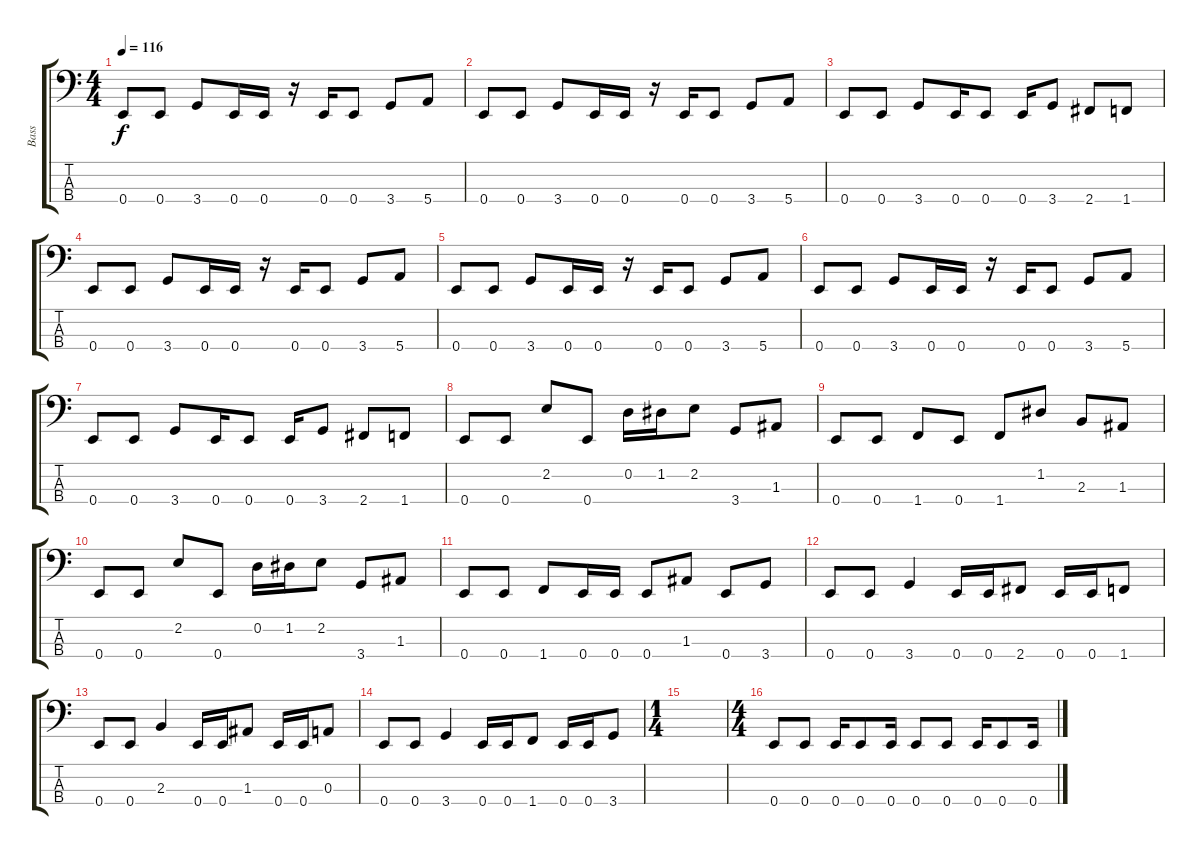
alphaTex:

\track ("Bass" "Bass") {instrument electricbasspick}
\staff {score tabs}
\tuning (G2 D2 A1 E1) {hide}
\ts (4 4)
\tempo 116
\clef f4
\ks c
0.4.8{dy f} 0.4.8 3.4.8 0.4.16 0.4.16 r.16 0.4.16 0.4.8 3.4.8 5.4.8 |
0.4.8 0.4.8 3.4.8 0.4.16 0.4.16 r.16 0.4.16 0.4.8 3.4.8 5.4.8 |
0.4.8 0.4.8 3.4.8 0.4.16 0.4.8 0.4.16 3.4.8 2.4.8 1.4.8 |
0.4.8 0.4.8 3.4.8 0.4.16 0.4.16 r.16 0.4.16 0.4.8 3.4.8 5.4.8 |
0.4.8 0.4.8 3.4.8 0.4.16 0.4.16 r.16 0.4.16 0.4.8 3.4.8 5.4.8 |
0.4.8 0.4.8 3.4.8 0.4.16 0.4.16 r.16 0.4.16 0.4.8 3.4.8 5.4.8 |
0.4.8 0.4.8 3.4.8 0.4.16 0.4.8 0.4.16 3.4.8 2.4.8 1.4.8 |
0.4.8 0.4.8 2.2.8 0.4.8 0.2.16 1.2.16 2.2.8 3.4.8 1.3.8 |
0.4.8 0.4.8 1.4.8 0.4.8 1.4.8 1.2.8 2.3.8 1.3.8 |
0.4.8 0.4.8 2.2.8 0.4.8 0.2.16 1.2.16 2.2.8 3.4.8 1.3.8 |
0.4.8 0.4.8 1.4.8 0.4.16 0.4.16 0.4.8 1.3.8 0.4.8 3.4.8 |
0.4.8 0.4.8 3.4.4 0.4.16 0.4.16 2.4.8 0.4.16 0.4.16 1.4.8 |
0.4.8 0.4.8 2.3.4 0.4.16 0.4.16 1.3.8 0.4.16 0.4.16 0.3.8 |
0.4.8 0.4.8 3.4.4 0.4.16 0.4.16 1.4.8 0.4.16 0.4.16 3.4.8 |
\ts (1 4)
|
\ts (4 4)
0.4.8 0.4.8 0.4.16 0.4.8 0.4.16 0.4.8 0.4.8 0.4.16 0.4.8 0.4.16
